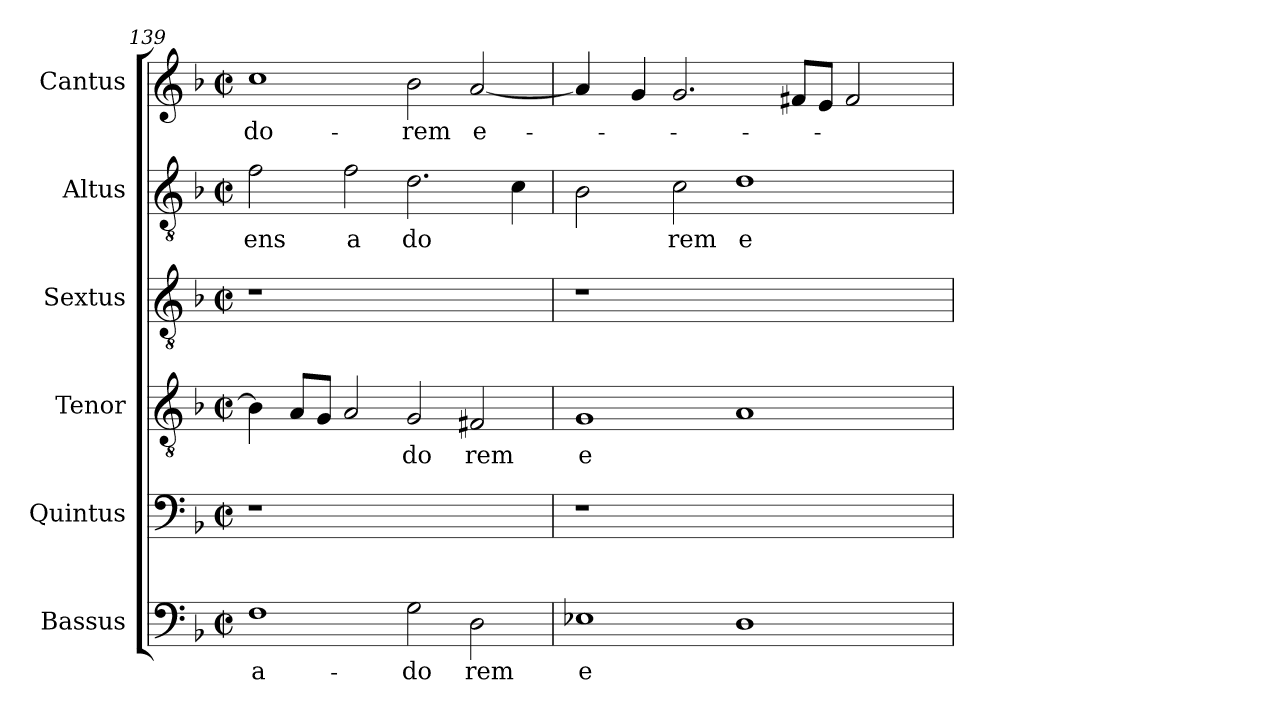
**kern	**text	**kern	**kern	**text	**kern	**kern	**text	**kern	**text
*part6	*part6	*part5	*part4	*part4	*part3	*part2	*part2	*part1	*part1
*staff6	*staff6	*staff5	*staff4	*staff4	*staff3	*staff2	*staff2	*staff1	*staff1
*I"Bassus	*	*I"Quintus	*I"Tenor	*	*I"Sextus	*I"Altus	*	*I"Cantus	*
*I'Bassus	*	*I'Quintus	*I'Tenor	*	*I'Sextus	*I'Altus	*	*I'Cantus	*
*clefF4	*	*clefF4	*clefGv2	*	*clefGv2	*clefGv2	*	*clefG2	*
*k[b-]	*	*k[b-]	*k[b-]	*	*k[b-]	*k[b-]	*	*k[b-]	*
*F:	*	*F:	*F:	*	*F:	*F:	*	*F:	*
*M2/2	*	*M2/2	*M2/2	*	*M2/2	*M2/2	*	*M2/2	*
*met(c|)	*	*met(c|)	*met(c|)	*	*met(c|)	*met(c|)	*	*met(c|)	*
=139	=139	=139	=139	=139	=139	=139	=139	=139	=139
!	!LO:LY:b:cj	!	!	!	!	!	!LO:LY:b:cj	!	!LO:LY:b:cj
1F	a-	1r	4B-\]	.	1r	2f\	ens	1cc	-do-
.	.	.	8A/L	.	.	.	.	.	.
.	.	.	8G/J	.	.	.	.	.	.
!	!	!	!	!	!	!	!LO:LY:b:cj	!	!
.	.	.	2A/	.	.	2f\	a	.	.
!	!LO:LY:b:cj	!	!	!LO:LY:b:cj	!	!	!LO:LY:b:cj	!	!LO:LY:b:cj
2G\	-do	1ryy	2G/	-do	1ryy	2.d\	do	2b-\	-rem
!	!LO:LY:b:cj	!	!	!LO:LY:b:cj	!	!	!	!	!LO:LY:b:cj
2D\	rem	.	2F#X/	rem	.	.	.	[>2a/	e-
.	.	.	.	.	.	4c\	.	.	.
!!LO:LB:g=z
=140	=140	=140	=140	=140	=140	=140	=140	=140	=140
!	!LO:LY:b:rj	!	!	!LO:LY:b:rj	!	!	!	!	!
*	*	*	*	*	*	*^	*	*^	*
1E-X	e	1r	1G	e	1r	2B-\	64ryy	.	4a/]	8..ryy	.
.	.	.	.	.	.	.	1ryy	.	.	.	.
.	.	.	.	.	.	.	.	.	.	1ryy	.
.	.	.	.	.	.	.	.	.	4g/	.	.
!	!	!	!	!	!	!	!	!LO:LY:b:cj	!	!	!
.	.	.	.	.	.	2c\	.	rem	2.g/	.	.
!	!	!	!	!	!	!	!	!LO:LY:b:cj	!	!	!
1D	.	1ryy	1A	.	1ryy	1d	.	e	.	.	.
.	.	.	.	.	.	.	2ryy	.	.	.	.
.	.	.	.	.	.	.	.	.	.	2ryy	.
.	.	.	.	.	.	.	.	.	8f#/L	.	.
.	.	.	.	.	.	.	.	.	8e/J	.	.
.	.	.	.	.	.	.	.	.	2f#/	.	.
.	.	.	.	.	.	.	4ryy	.	.	.	.
.	.	.	.	.	.	.	.	.	.	4ryy	.
.	.	.	.	.	.	.	8...ryy	.	.	.	.
.	.	.	.	.	.	.	.	.	.	32ryy	.
*	*	*	*	*	*	*v	*v	*	*	*	*
*	*	*	*	*	*	*	*	*v	*v	*
=	=	=	=	=	=	=	=	=	=
*-	*-	*-	*-	*-	*-	*-	*-	*-	*-
